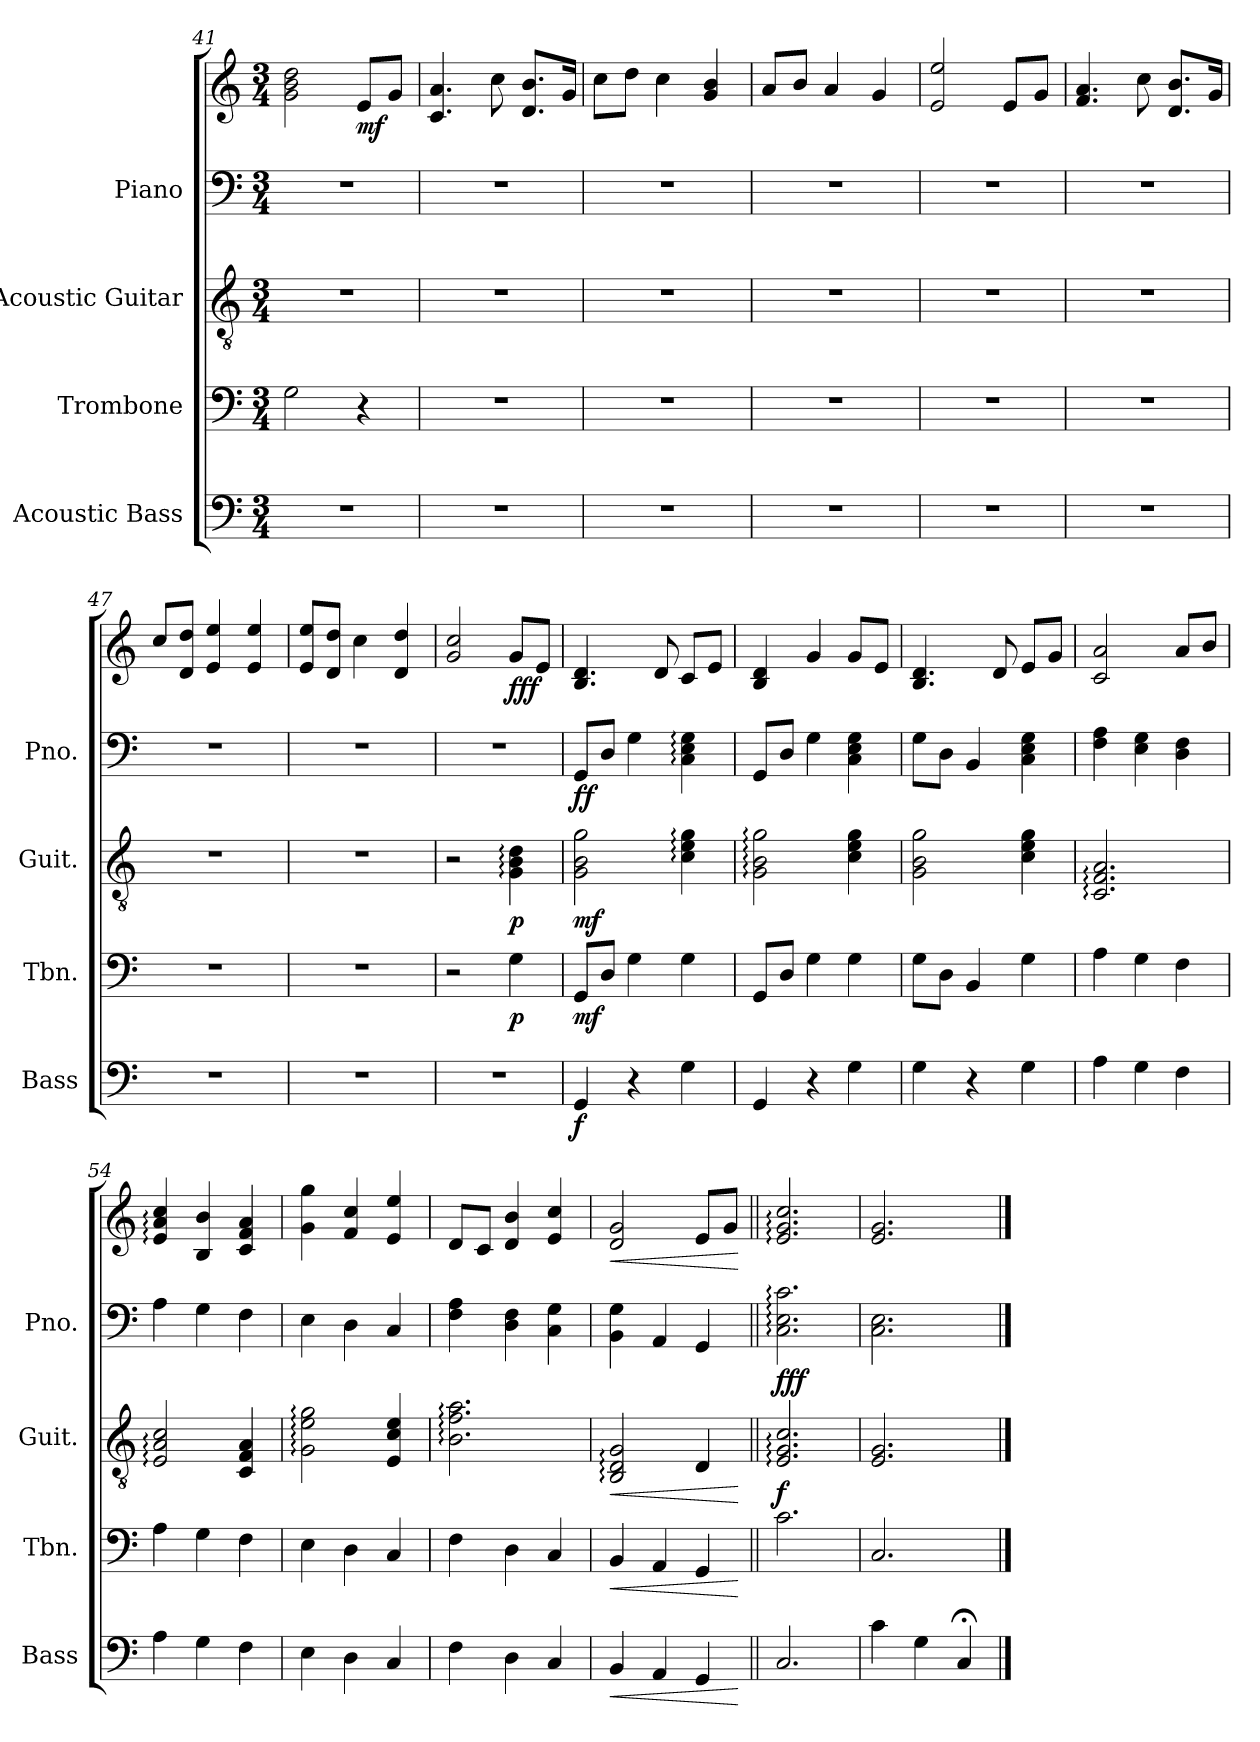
**kern	**dynam	**kern	**dynam	**kern	**dynam	**kern	**kern	**dynam
*part4	*part4	*part3	*part3	*part2	*part2	*part1	*part1	*part1
*staff5	*staff5	*staff4	*staff4	*staff3	*staff3	*staff2	*staff1	*staff1/2
*I"Acoustic Bass	*	*I"Trombone	*	*I"Acoustic Guitar	*	*I"Piano	*	*
*I'Bass	*	*I'Tbn.	*	*I'Guit.	*	*I'Pno.	*	*
*clefF4	*	*clefF4	*	*clefGv2	*	*clefF4	*clefG2	*
*ITrd7c12	*	*	*	*	*	*	*	*
*k[]	*	*k[]	*	*k[]	*	*k[]	*k[]	*
*M3/4	*	*M3/4	*	*M3/4	*	*M3/4	*M3/4	*
=41	=41	=41	=41	=41	=41	=41	=41	=41
2.r	.	2G\	.	2.r	.	2.r	2g\ 2b\ 2dd\	.
!	!	!	!	!	!	!	!	!LO:DY:b
.	.	4r	.	.	.	.	8e/L	mf
.	.	.	.	.	.	.	8g/J	.
=42	=42	=42	=42	=42	=42	=42	=42	=42
2.r	.	2.r	.	2.r	.	2.r	4.c/ 4.a/	.
.	.	.	.	.	.	.	8cc\	.
.	.	.	.	.	.	.	8.d/ 8.b/L	.
.	.	.	.	.	.	.	16g/Jk	.
=43	=43	=43	=43	=43	=43	=43	=43	=43
2.r	.	2.r	.	2.r	.	2.r	8cc\L	.
.	.	.	.	.	.	.	8dd\J	.
.	.	.	.	.	.	.	4cc\	.
.	.	.	.	.	.	.	4g/ 4b/	.
=44	=44	=44	=44	=44	=44	=44	=44	=44
2.r	.	2.r	.	2.r	.	2.r	8a/L	.
.	.	.	.	.	.	.	8b/J	.
.	.	.	.	.	.	.	4a/	.
.	.	.	.	.	.	.	4g/	.
=45	=45	=45	=45	=45	=45	=45	=45	=45
2.r	.	2.r	.	2.r	.	2.r	2e/ 2ee/	.
.	.	.	.	.	.	.	8e/L	.
.	.	.	.	.	.	.	8g/J	.
!!LO:PB:g=z
=46	=46	=46	=46	=46	=46	=46	=46	=46
2.r	.	2.r	.	2.r	.	2.r	4.f/ 4.a/	.
.	.	.	.	.	.	.	8cc\	.
.	.	.	.	.	.	.	8.d/ 8.b/L	.
.	.	.	.	.	.	.	16g/Jk	.
=47	=47	=47	=47	=47	=47	=47	=47	=47
2.r	.	2.r	.	2.r	.	2.r	8cc/L	.
.	.	.	.	.	.	.	8d/ 8dd/J	.
.	.	.	.	.	.	.	4e/ 4ee/	.
.	.	.	.	.	.	.	4e/ 4ee/	.
=48	=48	=48	=48	=48	=48	=48	=48	=48
2.r	.	2.r	.	2.r	.	2.r	8e/ 8ee/L	.
.	.	.	.	.	.	.	8d/ 8dd/J	.
.	.	.	.	.	.	.	4cc\	.
.	.	.	.	.	.	.	4d/ 4dd/	.
=49	=49	=49	=49	=49	=49	=49	=49	=49
2.r	.	2r	.	2r	.	2.r	2g/ 2cc/	.
!	!	!	!LO:DY:b	!	!LO:DY:b	!	!	!LO:DY:b
.	.	4G\	p	4G\: 4B\: 4d\:	p	.	8g/L	fff
.	.	.	.	.	.	.	8e/J	.
=50	=50	=50	=50	=50	=50	=50	=50	=50
!	!LO:DY:b	!	!LO:DY:b	!	!LO:DY:b	!	!	!LO:DY:b=2
!	!	!	!	!	!	!	!	!LO:DY:n=1:b
4GGG/	f	8GG/L	mf	2G\ 2B\ 2g\	mf	8GG/L	4.B/ 4.d/	f f
.	.	8D/J	.	.	.	8D/J	.	.
4r	.	4G\	.	.	.	4G\	.	.
.	.	.	.	.	.	.	8d/	.
4GG\	.	4G\	.	4c\: 4e\: 4g\:	.	4C\: 4E\: 4G\:	8c/L	.
.	.	.	.	.	.	.	8e/J	.
=51	=51	=51	=51	=51	=51	=51	=51	=51
4GGG/	.	8GG/L	.	2G\: 2B\: 2g\:	.	8GG/L	4B/ 4d/	.
.	.	8D/J	.	.	.	8D/J	.	.
4r	.	4G\	.	.	.	4G\	4g/	.
4GG\	.	4G\	.	4c\ 4e\ 4g\	.	4C\ 4E\ 4G\	8g/L	.
.	.	.	.	.	.	.	8e/J	.
=52	=52	=52	=52	=52	=52	=52	=52	=52
4GG\	.	8G\L	.	2G\ 2B\ 2g\	.	8G\L	4.B/ 4.d/	.
.	.	8D\J	.	.	.	8D\J	.	.
4r	.	4BB/	.	.	.	4BB/	.	.
.	.	.	.	.	.	.	8d/	.
4GG\	.	4G\	.	4c\ 4e\ 4g\	.	4C\ 4E\ 4G\	8e/L	.
.	.	.	.	.	.	.	8g/J	.
!!LO:LB:g=z
=53	=53	=53	=53	=53	=53	=53	=53	=53
4AA\	.	4A\	.	2.C/: 2.F/: 2.A/:	.	4F\ 4A\	2c/ 2a/	.
4GG\	.	4G\	.	.	.	4E\ 4G\	.	.
4FF\	.	4F\	.	.	.	4D\ 4F\	8a/L	.
.	.	.	.	.	.	.	8b/J	.
=54	=54	=54	=54	=54	=54	=54	=54	=54
4AA\	.	4A\	.	2E/: 2A/: 2c/:	.	4A\	4e/: 4a/: 4cc/:	.
4GG\	.	4G\	.	.	.	4G\	4B/ 4b/	.
4FF\	.	4F\	.	4C/ 4F/ 4A/	.	4F\	4c/ 4f/ 4a/	.
=55	=55	=55	=55	=55	=55	=55	=55	=55
4EE\	.	4E\	.	2G\: 2e\: 2g\:	.	4E\	4g\ 4gg\	.
4DD\	.	4D\	.	.	.	4D\	4f/ 4cc/	.
4CC/	.	4C/	.	4E/ 4c/ 4e/	.	4C/	4e/ 4ee/	.
=56	=56	=56	=56	=56	=56	=56	=56	=56
4FF\	.	4F\	.	2.B\: 2.f\: 2.a\:	.	4F\ 4A\	8d/L	.
.	.	.	.	.	.	.	8c/J	.
4DD\	.	4D\	.	.	.	4D\ 4F\	4d/ 4b/	.
4CC/	.	4C/	.	.	.	4C\ 4G\	4e/ 4cc/	.
=57	=57	=57	=57	=57	=57	=57	=57	=57
!	!LO:HP:b	!	!LO:HP:b	!	!LO:HP:b	!	!	!LO:HP:b
4BBB/	<	4BB/	<	2BB/: 2D/: 2G/:	<	4BB\ 4G\	2d/ 2g/	<
4AAA/	.	4AA/	.	.	.	4AA/	.	.
4GGG/	.	4GG/	.	4D/	.	4GG/	8e/L	.
.	.	.	.	.	.	.	8g/J	.
.	[	.	[	.	[	.	.	[
=58||	=58||	=58||	=58||	=58||	=58||	=58||	=58||	=58||
*	*	*	*	*	*	*	*MM58	*
!	!LO:DY:a	!	!	!	!	!	!	!
!	!LO:DY:n=1:b	!	!	!	!LO:DY:b	!	!	!LO:DY:b=2
!	!	!	!	!	!	!	!	!LO:DY:n=1:b=2
!	!	!	!	!	!	!	!	!LO:DY:n=2:b
2.CC/	mp fff	2.c\	.	2.E/: 2.G/: 2.c/:	f	2.C\: 2.E\: 2.c\:	2.e/: 2.g/: 2.cc/:	f f f
=59	=59	=59	=59	=59	=59	=59	=59	=59
4C\	.	2.C/	.	2.E/ 2.G/	.	2.C\ 2.E\	2.e/ 2.g/	.
4GG\	.	.	.	.	.	.	.	.
4CC;</	.	.	.	.	.	.	.	.
==	==	==	==	==	==	==	==	==
*-	*-	*-	*-	*-	*-	*-	*-	*-
